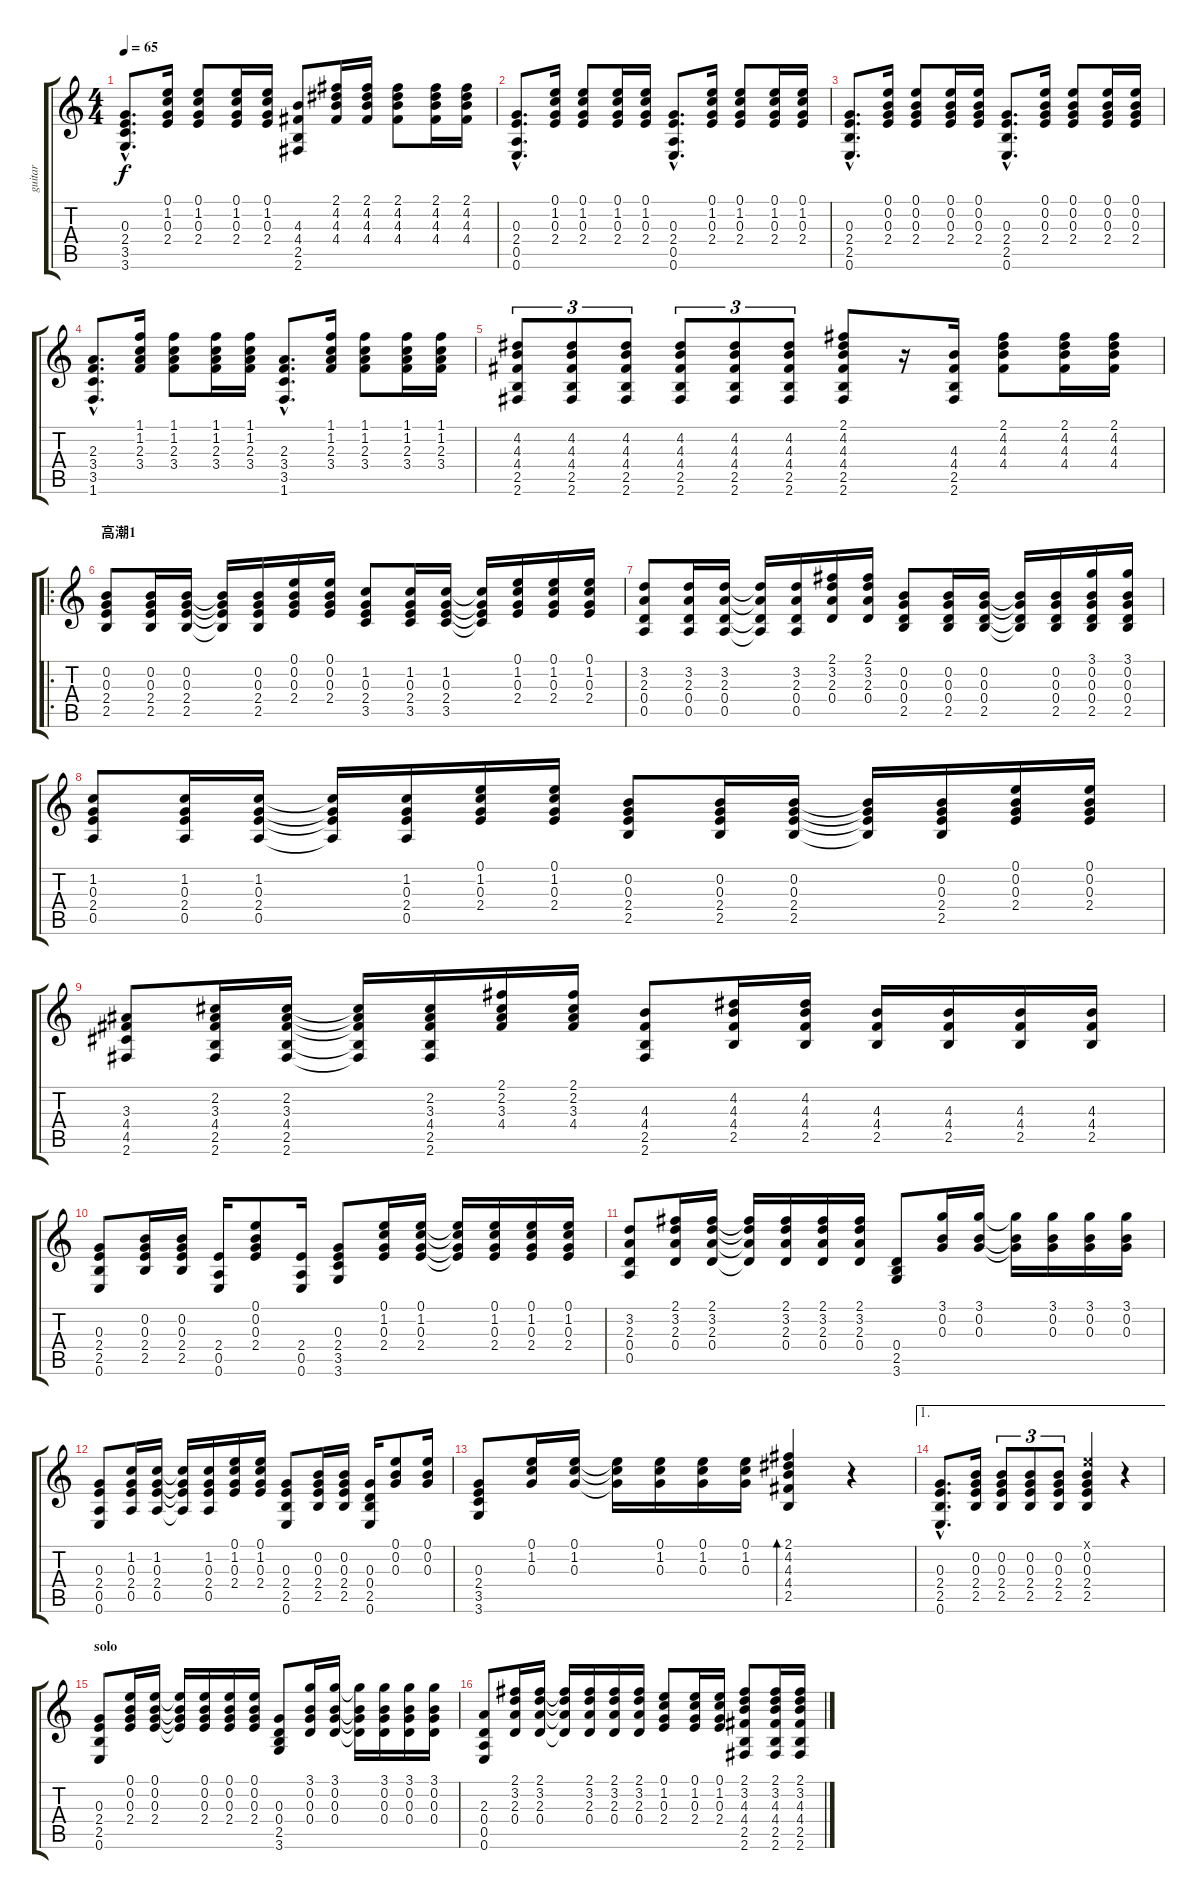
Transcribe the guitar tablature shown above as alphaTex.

\track ("guitar" "guitar") {instrument acousticguitarsteel}
\staff {score tabs}
\tuning (E4 B3 G3 D3 A2 E2) {hide}
\ts (4 4)
\tempo 65
\clef g2
\ks c
(0.3{hac} 2.4{hac} 3.5{hac} 3.6{hac}).8{d dy f} (0.1 1.2 0.3 2.4).16 (0.1 1.2 0.3 2.4).8 (0.1 1.2 0.3 2.4).16 (0.1 1.2 0.3 2.4).16 (4.3 4.4 2.5 2.6).8 (2.1 4.2 4.3 4.4).16 (2.1 4.2 4.3 4.4).16 (2.1 4.2 4.3 4.4).8 (2.1 4.2 4.3 4.4).16 (2.1 4.2 4.3 4.4).16 |
(0.3{hac} 2.4{hac} 0.5{hac} 0.6{hac}).8{d} (0.1 1.2 0.3 2.4).16 (0.1 1.2 0.3 2.4).8 (0.1 1.2 0.3 2.4).16 (0.1 1.2 0.3 2.4).16 (0.3{hac} 2.4{hac} 0.5{hac} 0.6{hac}).8{d} (0.1 1.2 0.3 2.4).16 (0.1 1.2 0.3 2.4).8 (0.1 1.2 0.3 2.4).16 (0.1 1.2 0.3 2.4).16 |
(0.3{hac} 2.4{hac} 2.5{hac} 0.6{hac}).8{d} (0.1 0.2 0.3 2.4).16 (0.1 0.2 0.3 2.4).8 (0.1 0.2 0.3 2.4).16 (0.1 0.2 0.3 2.4).16 (0.3{hac} 2.4{hac} 2.5{hac} 0.6{hac}).8{d} (0.1 0.2 0.3 2.4).16 (0.1 0.2 0.3 2.4).8 (0.1 0.2 0.3 2.4).16 (0.1 0.2 0.3 2.4).16 |
(2.3{hac} 3.4{hac} 3.5{hac} 1.6{hac}).8{d} (1.1 1.2 2.3 3.4).16 (1.1 1.2 2.3 3.4).8 (1.1 1.2 2.3 3.4).16 (1.1 1.2 2.3 3.4).16 (2.3{hac} 3.4{hac} 3.5{hac} 1.6{hac}).8{d} (1.1 1.2 2.3 3.4).16 (1.1 1.2 2.3 3.4).8 (1.1 1.2 2.3 3.4).16 (1.1 1.2 2.3 3.4).16 |
(4.2 4.3 4.4 2.5 2.6).8{tu (3 2)} (4.2 4.3 4.4 2.5 2.6).8{tu (3 2)} (4.2 4.3 4.4 2.5 2.6).8{tu (3 2)} (4.2 4.3 4.4 2.5 2.6).8{tu (3 2)} (4.2 4.3 4.4 2.5 2.6).8{tu (3 2)} (4.2 4.3 4.4 2.5 2.6).8{tu (3 2)} (2.1 4.2 4.3 4.4 2.5 2.6).8 r.16 (4.3 4.4 2.5 2.6).16 (2.1 4.2 4.3 4.4).8 (2.1 4.2 4.3 4.4).16 (2.1 4.2 4.3 4.4).16 |
\ro
\section ("" "高潮1")
(0.2 0.3 2.4 2.5).8{instrument electricguitarclean} (0.2 0.3 2.4 2.5).16 (0.2 0.3 2.4 2.5).16 (0.2{t} 0.3{t} 2.4{t} 2.5{t}).16 (0.2 0.3 2.4 2.5).16 (0.1 0.2 0.3 2.4).16 (0.1 0.2 0.3 2.4).16 (1.2 0.3 2.4 3.5).8 (1.2 0.3 2.4 3.5).16 (1.2 0.3 2.4 3.5).16 (1.2{t} 0.3{t} 2.4{t} 3.5{t}).16 (0.1 1.2 0.3 2.4).16 (0.1 1.2 0.3 2.4).16 (0.1 1.2 0.3 2.4).16 |
(3.2 2.3 0.4 0.5).8 (3.2 2.3 0.4 0.5).16 (3.2 2.3 0.4 0.5).16 (3.2{t} 2.3{t} 0.4{t} 0.5{t}).16 (3.2 2.3 0.4 0.5).16 (2.1 3.2 2.3 0.4).16 (2.1 3.2 2.3 0.4).16 (0.2 0.3 0.4 2.5).8 (0.2 0.3 0.4 2.5).16 (0.2 0.3 0.4 2.5).16 (0.2{t} 0.3{t} 0.4{t} 2.5{t}).16 (0.2 0.3 0.4 2.5).16 (3.1 0.2 0.3 0.4 2.5).16 (3.1 0.2 0.3 0.4 2.5).16 |
(1.2 0.3 2.4 0.5).8 (1.2 0.3 2.4 0.5).16 (1.2 0.3 2.4 0.5).16 (1.2{t} 0.3{t} 2.4{t} 0.5{t}).16 (1.2 0.3 2.4 0.5).16 (0.1 1.2 0.3 2.4).16 (0.1 1.2 0.3 2.4).16 (0.2 0.3 2.4 2.5).8 (0.2 0.3 2.4 2.5).16 (0.2 0.3 2.4 2.5).16 (0.2{t} 0.3{t} 2.4{t} 2.5{t}).16 (0.2 0.3 2.4 2.5).16 (0.1 0.2 0.3 2.4).16 (0.1 0.2 0.3 2.4).16 |
(3.3 4.4 4.5 2.6).8 (2.2 3.3 4.4 2.5 2.6).16 (2.2 3.3 4.4 2.5 2.6).16 (2.2{t} 3.3{t} 4.4{t} 2.5{t} 2.6{t}).16 (2.2 3.3 4.4 2.5 2.6).16 (2.1 2.2 3.3 4.4).16 (2.1 2.2 3.3 4.4).16 (4.3 4.4 2.5 2.6).8 (4.2 4.3 4.4 2.5).16 (4.2 4.3 4.4 2.5).16 (4.3 4.4 2.5).16 (4.3 4.4 2.5).16 (4.3 4.4 2.5).16 (4.3 4.4 2.5).16 |
(0.3 2.4 2.5 0.6).8 (0.2 0.3 2.4 2.5).16 (0.2 0.3 2.4 2.5).16 (2.4 0.5 0.6).16 (0.1 0.2 0.3 2.4).8 (2.4 0.5 0.6).16 (0.3 2.4 3.5 3.6).8 (0.1 1.2 0.3 2.4).16 (0.1 1.2 0.3 2.4).16 (0.1{t} 1.2{t} 0.3{t} 2.4{t}).16 (0.1 1.2 0.3 2.4).16 (0.1 1.2 0.3 2.4).16 (0.1 1.2 0.3 2.4).16 |
(3.2 2.3 0.4 0.5).8 (2.1 3.2 2.3 0.4).16 (2.1 3.2 2.3 0.4).16 (2.1{t} 3.2{t} 2.3{t} 0.4{t}).16 (2.1 3.2 2.3 0.4).16 (2.1 3.2 2.3 0.4).16 (2.1 3.2 2.3 0.4).16 (0.4 2.5 3.6).8 (3.1 0.2 0.3).16 (3.1 0.2 0.3).16 (3.1{t} 0.2{t} 0.3{t}).16 (3.1 0.2 0.3).16 (3.1 0.2 0.3).16 (3.1 0.2 0.3).16 |
(0.3 2.4 0.5 0.6).8 (1.2 0.3 2.4 0.5).16 (1.2 0.3 2.4 0.5).16 (1.2{t} 0.3{t} 2.4{t} 0.5{t}).16 (1.2 0.3 2.4 0.5).16 (0.1 1.2 0.3 2.4).16 (0.1 1.2 0.3 2.4).16 (0.3 2.4 2.5 0.6).8 (0.2 0.3 2.4 2.5).16 (0.2 0.3 2.4 2.5).16 (0.3 0.4 2.5 0.6).16 (0.1 0.2 0.3).8 (0.1 0.2 0.3).16 |
(0.3 2.4 3.5 3.6).8 (0.1 1.2 0.3).16 (0.1 1.2 0.3).16 (0.1{t} 1.2{t} 0.3{t}).16 (0.1 1.2 0.3).16 (0.1 1.2 0.3).16 (0.1 1.2 0.3).16 (2.1 4.2 4.3 4.4 2.5).4{bd 60} r.4 |
\ae 1
(0.3{hac} 2.4{hac} 2.5{hac} 0.6{hac}).8{d} (0.2 0.3 2.4 2.5).16 (0.2 0.3 2.4 2.5).8{tu (3 2)} (0.2 0.3 2.4 2.5).8{tu (3 2)} (0.2 0.3 2.4 2.5).8{tu (3 2)} (0.1{x} 0.2 0.3 2.4 2.5).4 r.4 |
\section ("" "solo")
(0.3 2.4 2.5 0.6).8 (0.1 0.2 0.3 2.4).16 (0.1 0.2 0.3 2.4).16 (0.1{t} 0.2{t} 0.3{t} 2.4{t}).16 (0.1 0.2 0.3 2.4).16 (0.1 0.2 0.3 2.4).16 (0.1 0.2 0.3 2.4).16 (0.3 0.4 2.5 3.6).8 (3.1 0.2 0.3 0.4).16 (3.1 0.2 0.3 0.4).16 (3.1{t} 0.2{t} 0.3{t} 0.4{t}).16 (3.1 0.2 0.3 0.4).16 (3.1 0.2 0.3 0.4).16 (3.1 0.2 0.3 0.4).16 |
(2.3 0.4 0.5 0.6).8 (2.1 3.2 2.3 0.4).16 (2.1 3.2 2.3 0.4).16 (2.1{t} 3.2{t} 2.3{t} 0.4{t}).16 (2.1 3.2 2.3 0.4).16 (2.1 3.2 2.3 0.4).16 (2.1 3.2 2.3 0.4).16 (0.1 1.2 0.3 2.4).8 (0.1 1.2 0.3 2.4).16 (0.1 1.2 0.3 2.4).16 (2.1 3.2 4.3 4.4 2.5 2.6).8 (2.1 3.2 4.3 4.4 2.5 2.6).16 (2.1 3.2 4.3 4.4 2.5 2.6).16
